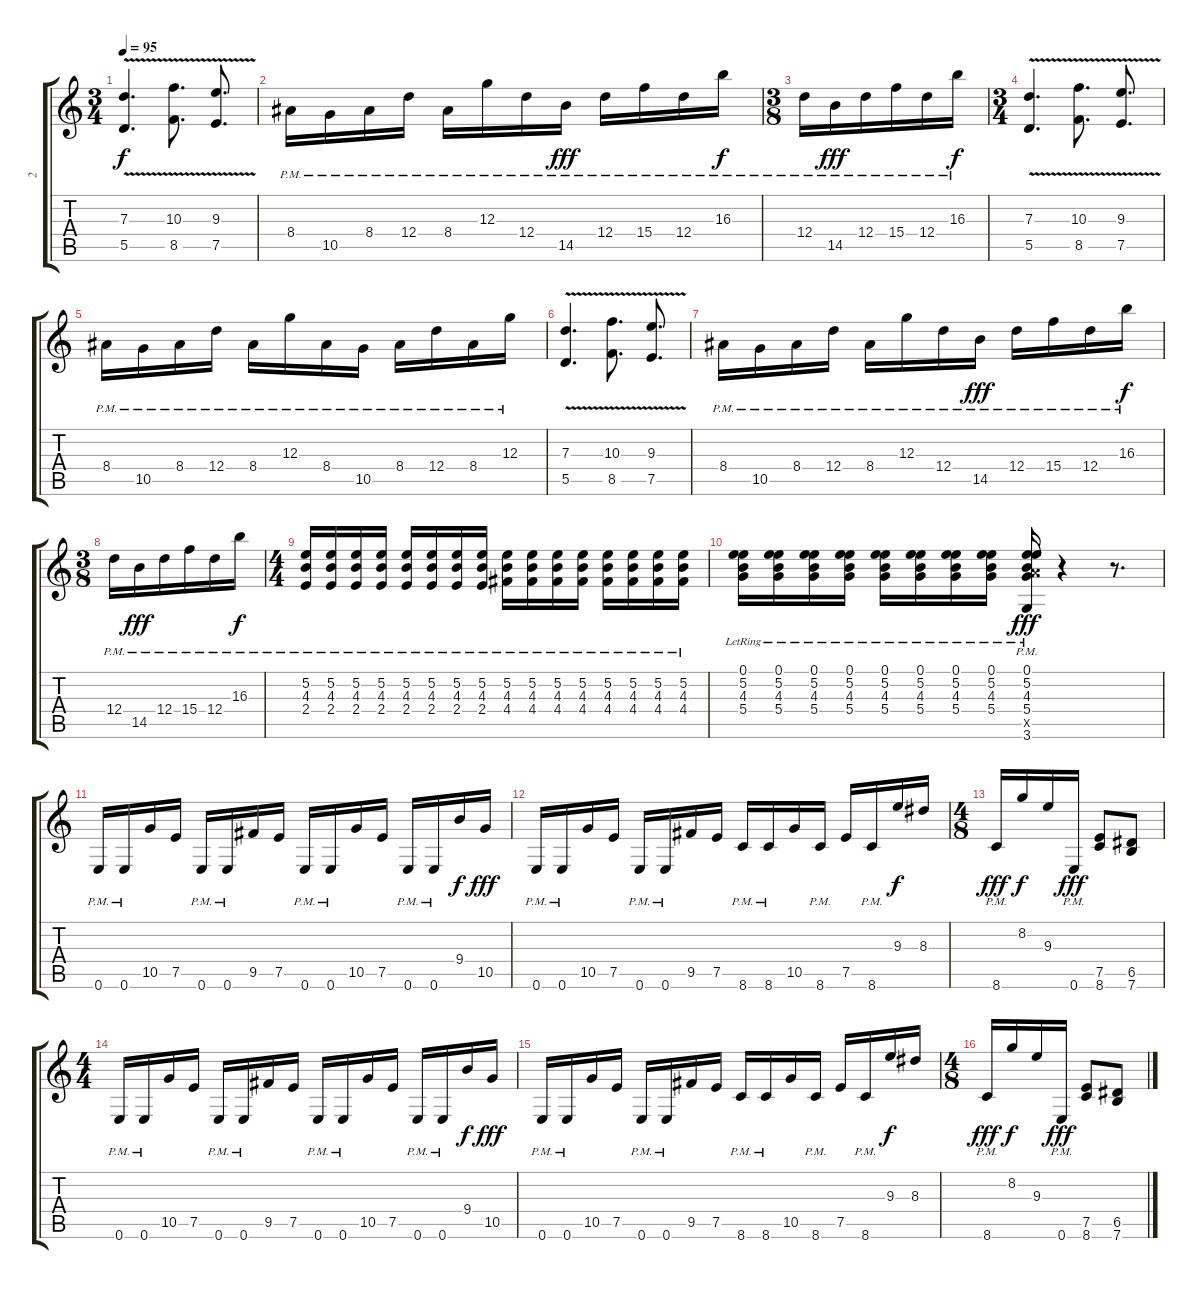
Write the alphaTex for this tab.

\track ("2" "2") {instrument distortionguitar}
\staff {score tabs}
\tuning (E4 B3 G3 D3 A2 E2) {hide}
\ts (3 4)
\tempo 95
\clef g2
\ks c
(7.3{v} 5.5{v}).4{d dy f} (10.3{v} 8.5{v}).8{d} (9.3{v} 7.5{v}).8{d} |
8.4{pm}.16 10.5{pm}.16 8.4{pm}.16 12.4{pm}.16 8.4{pm}.16 12.3{pm}.16 12.4{pm}.16 14.5{pm}.16{dy fff} 12.4{pm}.16 15.4{pm}.16 12.4{pm}.16 16.3{pm}.16{dy f} |
\ts (3 8)
12.4{pm}.16 14.5{pm}.16{dy fff} 12.4{pm}.16 15.4{pm}.16 12.4{pm}.16 16.3{pm}.16{dy f} |
\ts (3 4)
(7.3{v} 5.5{v}).4{d} (10.3{v} 8.5{v}).8{d} (9.3{v} 7.5{v}).8{d} |
8.4{pm}.16 10.5{pm}.16 8.4{pm}.16 12.4{pm}.16 8.4{pm}.16 12.3{pm}.16 8.4{pm}.16 10.5{pm}.16 8.4{pm}.16 12.4{pm}.16 8.4{pm}.16 12.3{pm}.16 |
(7.3{v} 5.5{v}).4{d} (10.3{v} 8.5{v}).8{d} (9.3{v} 7.5{v}).8{d} |
8.4{pm}.16 10.5{pm}.16 8.4{pm}.16 12.4{pm}.16 8.4{pm}.16 12.3{pm}.16 12.4{pm}.16 14.5{pm}.16{dy fff} 12.4{pm}.16 15.4{pm}.16 12.4{pm}.16 16.3{pm}.16{dy f} |
\ts (3 8)
12.4{pm}.16 14.5{pm}.16{dy fff} 12.4{pm}.16 15.4{pm}.16 12.4{pm}.16 16.3{pm}.16{dy f} |
\ts (4 4)
(5.2{pm} 4.3{pm} 2.4{pm}).16 (5.2{pm} 4.3{pm} 2.4{pm}).16 (5.2{pm} 4.3{pm} 2.4{pm}).16 (5.2{pm} 4.3{pm} 2.4{pm}).16 (5.2{pm} 4.3{pm} 2.4{pm}).16 (5.2{pm} 4.3{pm} 2.4{pm}).16 (5.2{pm} 4.3{pm} 2.4{pm}).16 (5.2{pm} 4.3{pm} 2.4{pm}).16 (5.2{pm} 4.3{pm} 4.4{pm}).16 (5.2{pm} 4.3{pm} 4.4{pm}).16 (5.2{pm} 4.3{pm} 4.4{pm}).16 (5.2{pm} 4.3{pm} 4.4{pm}).16 (5.2{pm} 4.3{pm} 4.4{pm}).16 (5.2{pm} 4.3{pm} 4.4{pm}).16 (5.2{pm} 4.3{pm} 4.4{pm}).16 (5.2{pm} 4.3{pm} 4.4{pm}).16 |
(0.1{lr} 5.2{lr} 4.3{lr} 5.4{lr}).16 (0.1{lr} 5.2{lr} 4.3{lr} 5.4{lr}).16 (0.1{lr} 5.2{lr} 4.3{lr} 5.4{lr}).16 (0.1{lr} 5.2{lr} 4.3{lr} 5.4{lr}).16 (0.1{lr} 5.2{lr} 4.3{lr} 5.4{lr}).16 (0.1{lr} 5.2{lr} 4.3{lr} 5.4{lr}).16 (0.1{lr} 5.2{lr} 4.3{lr} 5.4{lr}).16 (0.1{lr} 5.2{lr} 4.3{lr} 5.4{lr}).16 (0.1 5.2{lr} 4.3{lr} 5.4{pm} 12.5{pm x} 3.6).16{dy fff} r.4 r.8{d} |
0.6{pm}.16 0.6{pm}.16 10.5.16 7.5.16 0.6{pm}.16 0.6{pm}.16 9.5.16 7.5.16 0.6{pm}.16 0.6{pm}.16 10.5.16 7.5.16 0.6{pm}.16 0.6{pm}.16 9.4.16{dy f} 10.5.16{dy fff} |
0.6{pm}.16 0.6{pm}.16 10.5.16 7.5.16 0.6{pm}.16 0.6{pm}.16 9.5.16 7.5.16 8.6{pm}.16 8.6{pm}.16 10.5.16 8.6{pm}.16 7.5.16 8.6{pm}.16 9.3.16{dy f} 8.3.16 |
\ts (4 8)
8.6{pm}.16{dy fff} 8.2.16{dy f} 9.3.16 0.6{pm}.16{dy fff} (7.5 8.6).8 (6.5 7.6).8 |
\ts (4 4)
0.6{pm}.16 0.6{pm}.16 10.5.16 7.5.16 0.6{pm}.16 0.6{pm}.16 9.5.16 7.5.16 0.6{pm}.16 0.6{pm}.16 10.5.16 7.5.16 0.6{pm}.16 0.6{pm}.16 9.4.16{dy f} 10.5.16{dy fff} |
0.6{pm}.16 0.6{pm}.16 10.5.16 7.5.16 0.6{pm}.16 0.6{pm}.16 9.5.16 7.5.16 8.6{pm}.16 8.6{pm}.16 10.5.16 8.6{pm}.16 7.5.16 8.6{pm}.16 9.3.16{dy f} 8.3.16 |
\ts (4 8)
8.6{pm}.16{dy fff} 8.2.16{dy f} 9.3.16 0.6{pm}.16{dy fff} (7.5 8.6).8 (6.5 7.6).8
